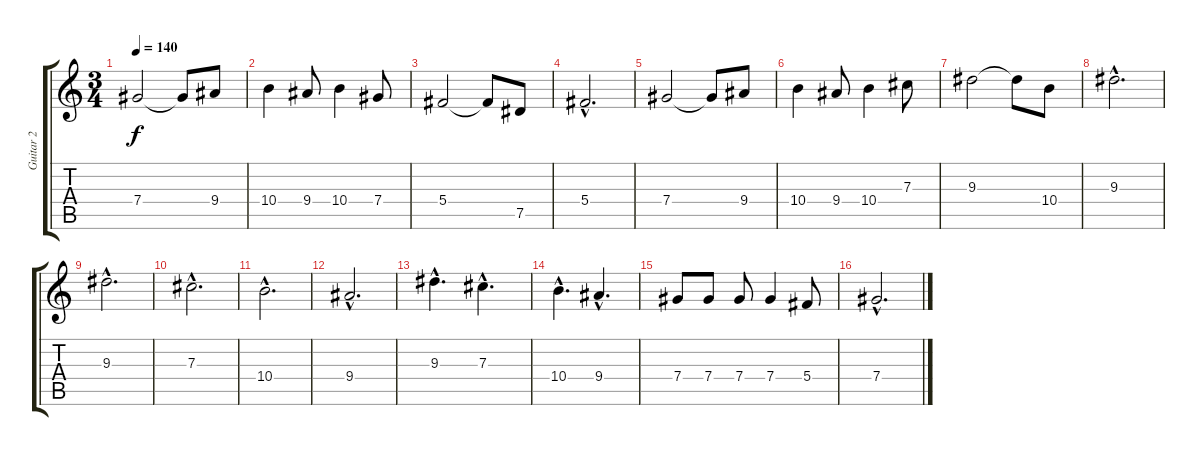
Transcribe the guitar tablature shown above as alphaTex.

\track ("Guitar 2" "Guitar 2") {instrument overdrivenguitar}
\staff {score tabs}
\tuning (Eb4 Bb3 Gb3 Db3 Ab2 Eb2) {hide}
\ts (3 4)
\tempo 140
\clef g2
\ks c
7.4.2{dy f} 7.4{t}.8 9.4.8 |
10.4.4 9.4.8 10.4.4 7.4.8 |
5.4.2 5.4{t}.8 7.5.8 |
5.4{hac}.2{d} |
7.4.2 7.4{t}.8 9.4.8 |
10.4.4 9.4.8 10.4.4 7.3.8 |
9.3.2 9.3{t}.8 10.4.8 |
9.3{hac}.2{d} |
9.3{hac}.2{d} |
7.3{hac}.2{d} |
10.4{hac}.2{d} |
9.4{hac}.2{d} |
9.3{hac}.4{d} 7.3{hac}.4{d} |
10.4{hac}.4{d} 9.4{hac}.4{d} |
7.4.8 7.4.8 7.4.8 7.4.4 5.4.8 |
7.4{hac}.2{d}
